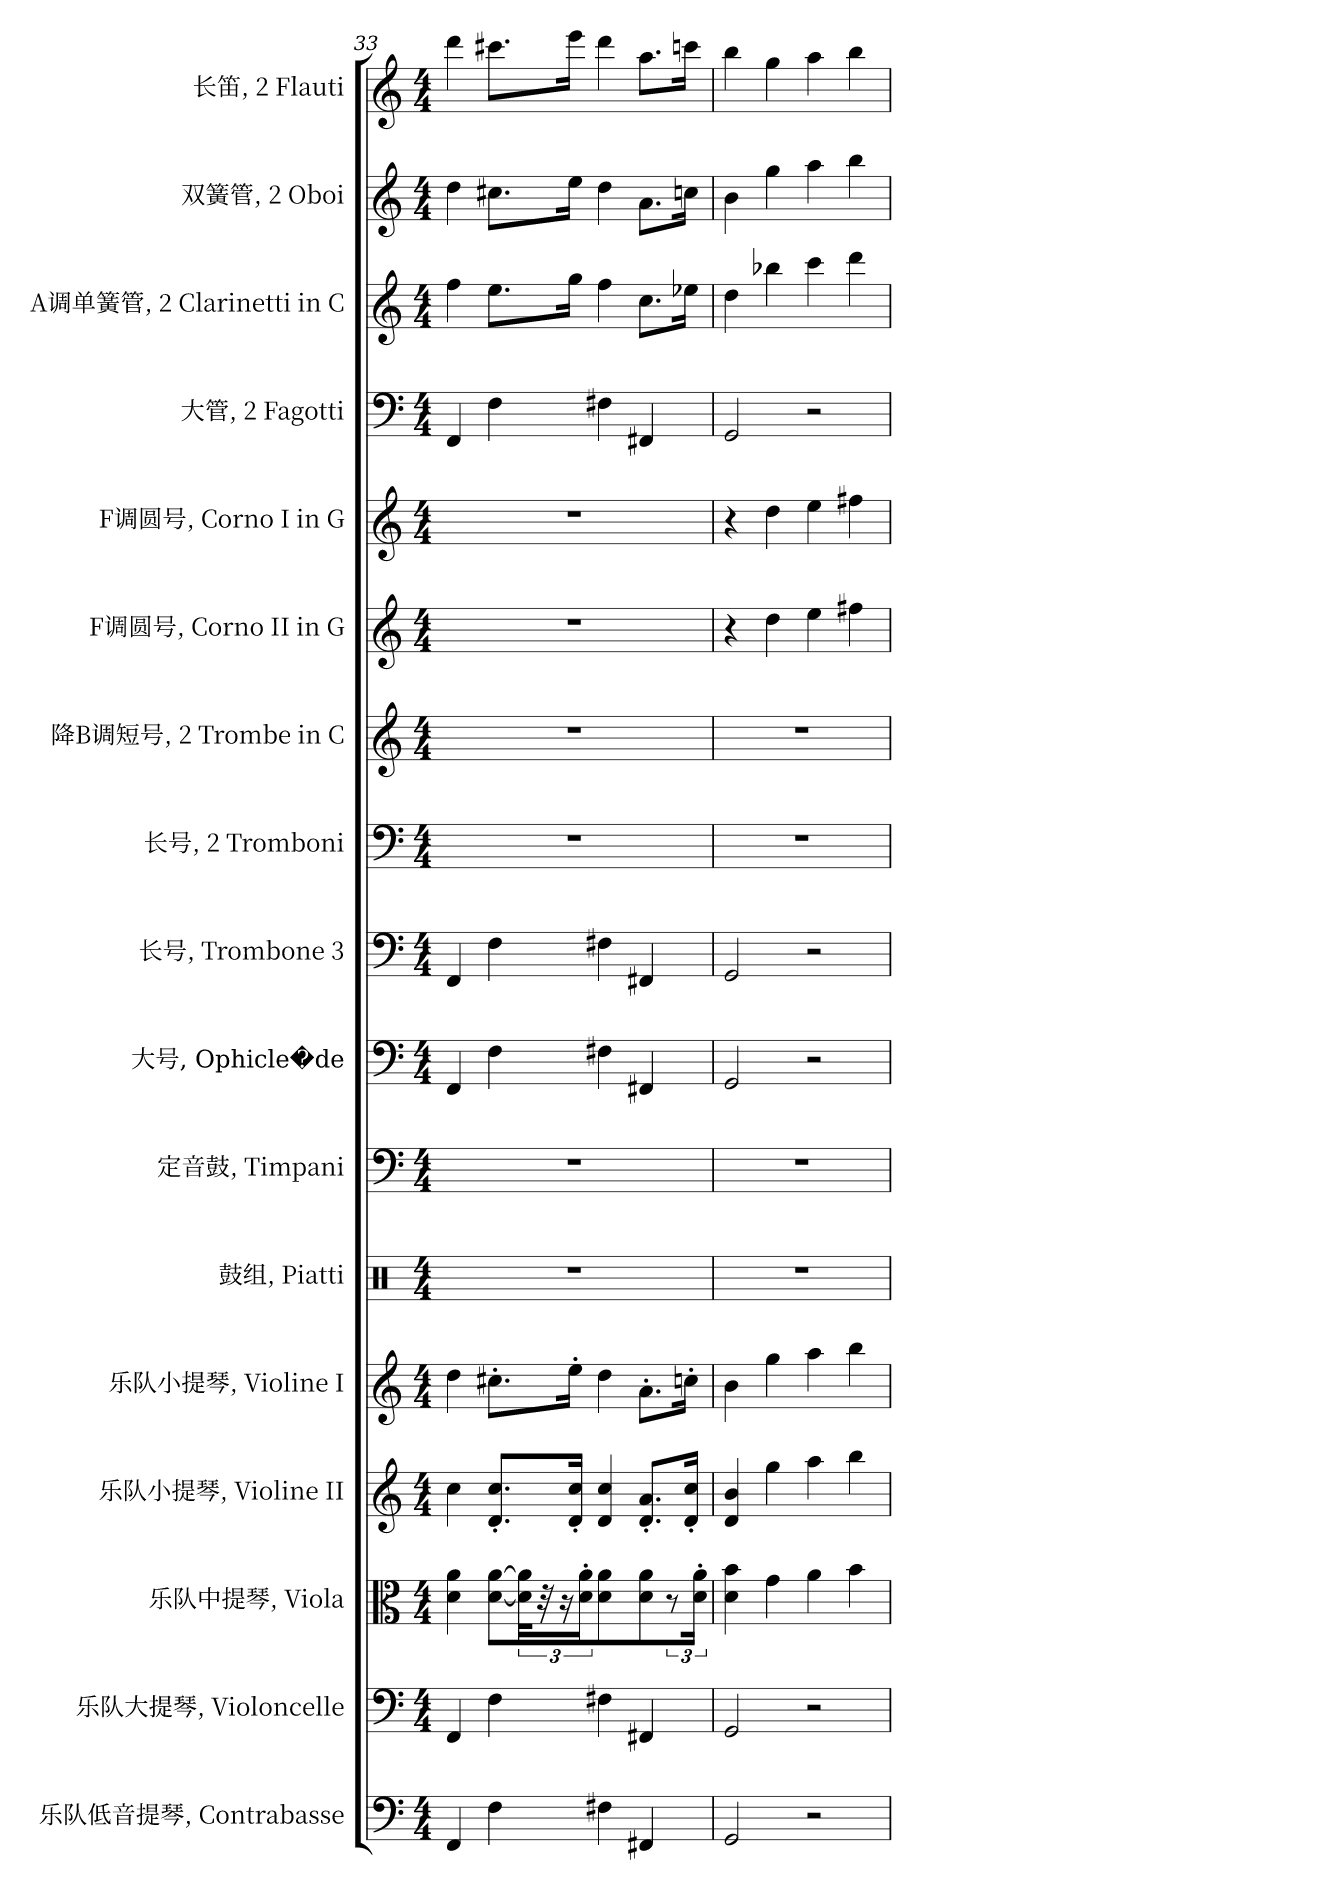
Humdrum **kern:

**kern	**kern	**kern	**kern	**kern	**kern	**kern	**kern	**kern	**kern	**kern	**kern	**kern	**kern	**kern	**kern	**kern
*part17	*part16	*part15	*part14	*part13	*part12	*part11	*part10	*part9	*part8	*part7	*part6	*part5	*part4	*part3	*part2	*part1
*staff17	*staff16	*staff15	*staff14	*staff13	*staff12	*staff11	*staff10	*staff9	*staff8	*staff7	*staff6	*staff5	*staff4	*staff3	*staff2	*staff1
*I"乐队低音提琴, Contrabasse	*I"乐队大提琴, Violoncelle	*I"乐队中提琴, Viola	*I"乐队小提琴, Violine II	*I"乐队小提琴, Violine I	*I"鼓组, Piatti	*I"定音鼓, Timpani	*I"大号, Ophicle�de	*I"长号, Trombone 3	*I"长号, 2 Tromboni	*I"降B调短号, 2 Trombe in C	*I"F调圆号, Corno II in G	*I"F调圆号, Corno I in G	*I"大管, 2 Fagotti	*I"A调单簧管, 2 Clarinetti in C	*I"双簧管, 2 Oboi	*I"长笛, 2 Flauti
*I'Cbs.	*	*	*	*	*	*I'Timp.	*	*I'Tbn.	*I'Tbn.	*	*	*	*	*I'A Cl.	*I'Ob.	*I'Fl.
*clefF4	*clefF4	*clefC3	*clefG2	*clefG2	*clefX	*clefF4	*clefF4	*clefF4	*clefF4	*clefG2	*clefG2	*clefG2	*clefF4	*clefG2	*clefG2	*clefG2
*ITrd7c12	*	*	*	*	*	*	*	*	*	*ITrd1c2	*ITrd4c7	*ITrd4c7	*	*ITrd2c3	*	*
*k[]	*k[]	*k[]	*k[]	*k[]	*k[]	*k[]	*k[]	*k[]	*k[]	*k[b-e-]	*k[b-]	*k[b-]	*k[]	*k[f#c#g#]	*k[]	*k[]
*M4/4	*M4/4	*M4/4	*M4/4	*M4/4	*M4/4	*M4/4	*M4/4	*M4/4	*M4/4	*M4/4	*M4/4	*M4/4	*M4/4	*M4/4	*M4/4	*M4/4
*MM162	*MM162	*MM162	*MM162	*MM162	*MM162	*MM162	*MM162	*MM162	*MM162	*MM162	*MM162	*MM162	*MM162	*MM162	*MM162	*MM162
=33	=33	=33	=33	=33	=33	=33	=33	=33	=33	=33	=33	=33	=33	=33	=33	=33
4FFF/	4FF/	4d\ 4a\	4cc\	4dd\	1r	1r	4FF/	4FF/	1r	1r	1r	1r	4FF/	4dd\	4dd\	4ddd\
*	*	*	*	*	*	*	*	*	*	*	*	*	*	*	*	*MM167
4FF\	4F\	[8d\ [8a\L	8.d/' 8.cc/'L	8.cc#X'\L	.	.	4F\	4F\	.	.	.	.	4F\	8.cc#\L	8.cc#X\L	8.ccc#X\L
.	.	48d\] 48a\]Jkk	.	.	.	.	.	.	.	.	.	.	.	.	.	.
.	.	48r	.	.	.	.	.	.	.	.	.	.	.	.	.	.
.	.	24r	.	.	.	.	.	.	.	.	.	.	.	.	.	.
.	.	.	16d/' 16cc/'Jk	16ee'\Jk	.	.	.	.	.	.	.	.	.	16ee\Jk	16ee\Jk	16eee\Jk
.	.	24d\' 24a\'	.	.	.	.	.	.	.	.	.	.	.	.	.	.
*	*	*	*	*	*	*	*	*	*	*	*	*	*	*	*	*MM159
4FF#X\	4F#X\	4d\ 4a\	4d/ 4cc/	4dd\	.	.	4F#X\	4F#X\	.	.	.	.	4F#X\	4dd\	4dd\	4ddd\
*	*	*	*	*	*	*	*	*	*	*	*	*	*	*	*	*MM164
4FFF#X/	4FF#X/	8d\ 8a\	8.d/' 8.a/'L	8.a'\L	.	.	4FF#X/	4FF#X/	.	.	.	.	4FF#X/	8.a\L	8.a\L	8.aa\L
.	.	12r	.	.	.	.	.	.	.	.	.	.	.	.	.	.
.	.	.	16d/' 16cc/'Jk	16ccn'\Jk	.	.	.	.	.	.	.	.	.	16ccn\Jk	16ccn\Jk	16cccn\Jk
.	.	24d\' 24a\'	.	.	.	.	.	.	.	.	.	.	.	.	.	.
=34	=34	=34	=34	=34	=34	=34	=34	=34	=34	=34	=34	=34	=34	=34	=34	=34
*	*	*	*	*	*	*	*	*	*	*	*	*	*	*	*	*MM154
2GGG/	2GG/	4d\ 4b\	4d/ 4b/	4b\	1r	1r	2GG/	2GG/	1r	1r	4r	4r	2GG/	4b\	4b\	4bb\
*	*	*	*	*	*	*	*	*	*	*	*	*	*	*	*	*MM149
.	.	4g\	4gg\	4gg\	.	.	.	.	.	.	4g\	4g\	.	4ggn\	4gg\	4gg\
*	*	*	*	*	*	*	*	*	*	*	*	*	*	*	*	*MM142
2r	2r	4a\	4aa\	4aa\	.	.	2r	2r	.	.	4a\	4a\	2r	4aa\	4aa\	4aa\
*	*	*	*	*	*	*	*	*	*	*	*	*	*	*	*	*MM138
.	.	4b\	4bb\	4bb\	.	.	.	.	.	.	4bn\	4bn\	.	4bb\	4bb\	4bb\
=	=	=	=	=	=	=	=	=	=	=	=	=	=	=	=	=
*-	*-	*-	*-	*-	*-	*-	*-	*-	*-	*-	*-	*-	*-	*-	*-	*-
